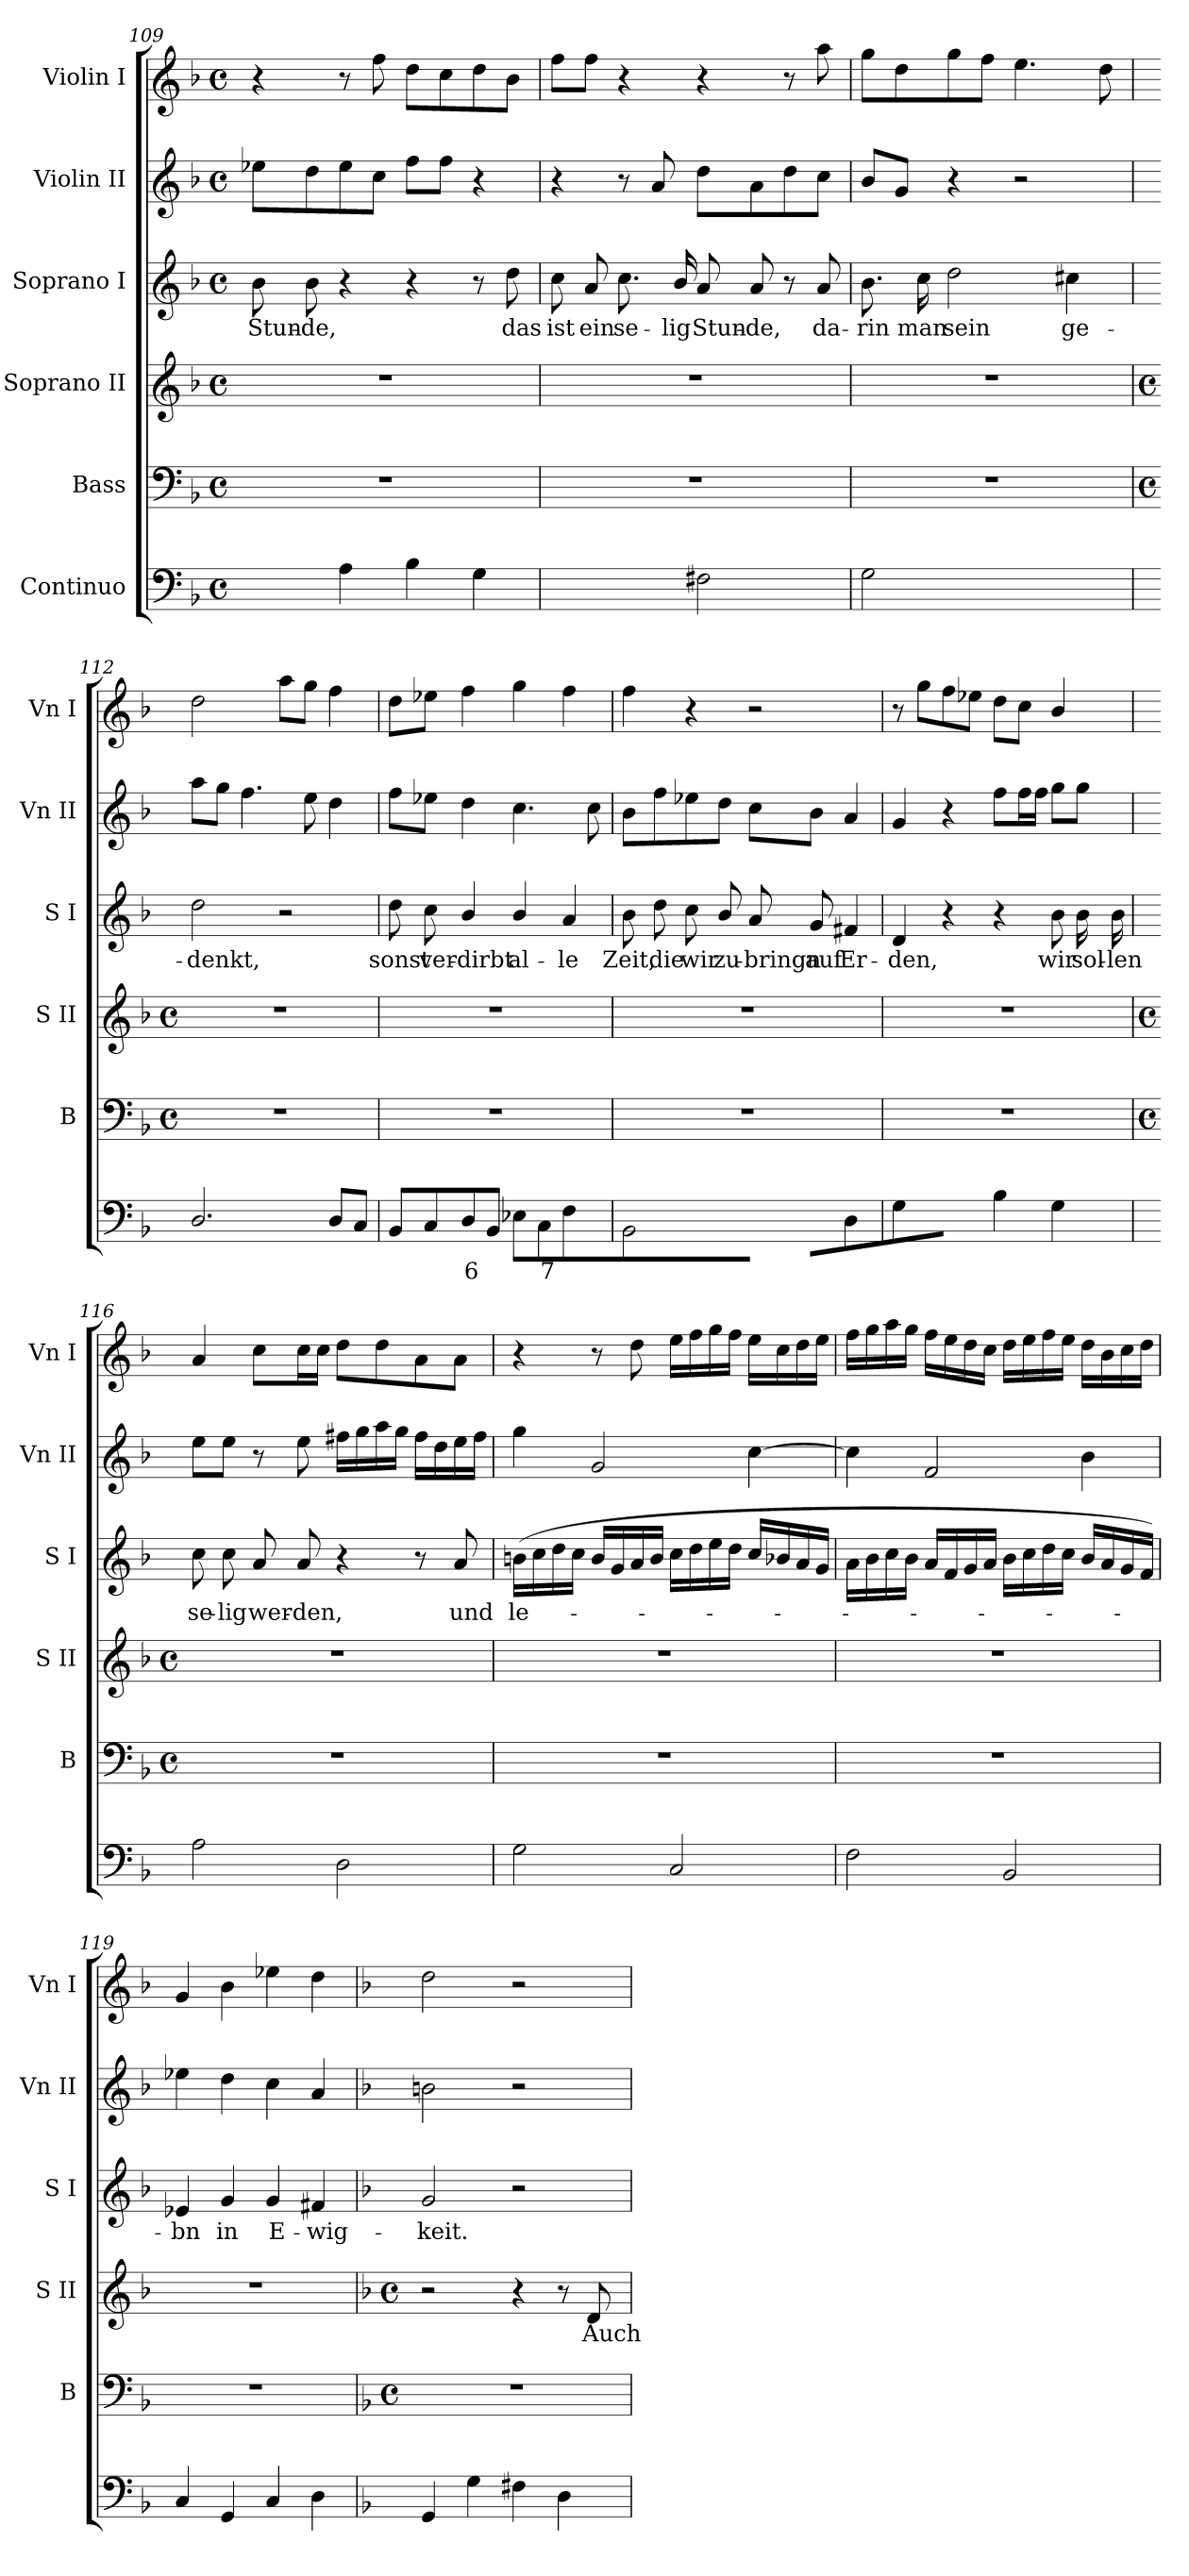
**kern	**text	**kern	**kern	**text	**kern	**text	**kern	**kern
*part6	*part6	*part5	*part4	*part4	*part3	*part3	*part2	*part1
*staff6	*staff6	*staff5	*staff4	*staff4	*staff3	*staff3	*staff2	*staff1
*I"Continuo	*	*I"Bass	*I"Soprano II	*	*I"Soprano I	*	*I"Violin II	*I"Violin I
*	*	*I'B	*I'S II	*	*I'S I	*	*I'Vn II	*I'Vn I
*clefF4	*	*clefF4	*clefG2	*	*clefG2	*	*clefG2	*clefG2
*k[b-]	*	*k[b-]	*k[b-]	*	*k[b-]	*	*k[b-]	*k[b-]
*F:	*	*F:	*F:	*	*F:	*	*F:	*F:
*M4/4	*	*M4/4	*M4/4	*	*M4/4	*	*M4/4	*M4/4
*met(c)	*	*met(c)	*met(c)	*	*met(c)	*	*met(c)	*met(c)
=109	=109	=109	=109	=109	=109	=109	=109	=109
!	!LO:LY:b	!	!	!	!	!LO:LY:b	!	!
[8Gyy	6	1r	1r	.	8b-	Stun-	8ee-XL	4r
!	!LO:LY:b	!	!	!	!	!LO:LY:b	!	!
8GLyy]	5	.	.	.	8b-	-de,	8dd	.
4A	.	.	.	.	4r	.	8ee-	8r
.	.	.	.	.	.	.	8ccJ	8ff
4B-	.	.	.	.	4r	.	8ffL	8ddL
.	.	.	.	.	.	.	8ffJ	8cc
4G	.	.	.	.	8r	.	4r	8dd
!	!	!	!	!	!	!LO:LY:b	!	!
.	.	.	.	.	8dd	das	.	8b-J
=110	=110	=110	=110	=110	=110	=110	=110	=110
!	!LO:LY:b	!	!	!	!	!LO:LY:b	!	!
[4Ayy	6	1r	1r	.	8cc	ist	4r	8ffL
!	!	!	!	!	!	!LO:LY:b	!	!
.	.	.	.	.	8a	ein	.	8ffJ
!	!LO:LY:b	!	!	!	!	!LO:LY:b	!	!
4Ayy]	5	.	.	.	8.cc	se-	8r	4r
.	.	.	.	.	.	.	8a	.
!	!	!	!	!	!	!LO:LY:b	!	!
.	.	.	.	.	16b-/	-lig	.	.
!	!	!	!	!	!	!LO:LY:b	!	!
2F#X	.	.	.	.	8a	Stun-	8ddL	4r
!	!	!	!	!	!	!LO:LY:b	!	!
.	.	.	.	.	8a	-de,	8a	.
.	.	.	.	.	8r	.	8dd	8r
!	!	!	!	!	!	!LO:LY:b	!	!
.	.	.	.	.	8a	da-	8ccJ	8aa
=111	=111	=111	=111	=111	=111	=111	=111	=111
!	!	!	!	!	!	!LO:LY:b	!	!
2G	.	1r	1r	.	8.b-	-rin	8b-L	8ggL
.	.	.	.	.	.	.	8gJ	8dd
!	!	!	!	!	!	!LO:LY:b	!	!
.	.	.	.	.	16cc	man	.	.
!	!	!	!	!	!	!LO:LY:b	!	!
.	.	.	.	.	2dd	sein	4r	8gg
.	.	.	.	.	.	.	.	8ffJ
!	!LO:LY:b	!	!	!	!	!	!	!
[4Ayy	4	.	.	.	.	.	2r	4.ee
!	!	!	!	!	!	!LO:LY:b	!	!
4Ayy]	.	.	.	.	4cc#X	ge-	.	.
.	.	.	.	.	.	.	.	8dd
!!LO:LB:g=z
=112	=112	=112	=112	=112	=112	=112	=112	=112
*	*	*M4/4	*M4/4	*	*	*	*	*
*	*	*met(c)	*met(c)	*	*	*	*	*
!	!	!	!	!	!	!LO:LY:b	!	!
2.D/	.	1r	1r	.	2dd	-denkt,	8aaL	2dd
.	.	.	.	.	.	.	8ggJ	.
.	.	.	.	.	.	.	4.ff	.
.	.	.	.	.	2r	.	.	8aaL
.	.	.	.	.	.	.	8ee	8ggJ
8DL	.	.	.	.	.	.	4dd	4ff
8CJ	.	.	.	.	.	.	.	.
=113	=113	=113	=113	=113	=113	=113	=113	=113
!	!	!	!	!	!	!LO:LY:b	!	!
8BB-L	.	1r	1r	.	8dd	sonst	8ffL	8ddL
!	!	!	!	!	!	!LO:LY:b	!	!
8C	.	.	.	.	8cc	ver-	8ee-XJ	8ee-XJ
!	!LO:LY:b	!	!	!	!	!LO:LY:b	!	!
8D	6	.	.	.	4b-/	-dirbt	4dd	4ff
8BB-J	.	.	.	.	.	.	.	.
!	!	!	!	!	!	!LO:LY:b	!	!
8E-XL	.	.	.	.	4b-/	al-	4.cc	4gg
!	!LO:LY:b	!	!	!	!	!	!	!
8C	7	.	.	.	.	.	.	.
!	!	!	!	!	!	!LO:LY:b	!	!
4F	.	.	.	.	4a	-le	.	4ff
.	.	.	.	.	.	.	8cc	.
=114	=114	=114	=114	=114	=114	=114	=114	=114
!	!	!	!	!	!	!LO:LY:b	!	!
2BB-	.	1r	1r	.	8b-	Zeit,	8b-L	4ff
!	!	!	!	!	!	!LO:LY:b	!	!
.	.	.	.	.	8dd	die	8ff	.
!	!	!	!	!	!	!LO:LY:b	!	!
.	.	.	.	.	8cc	wir	8ee-X	4r
!	!	!	!	!	!	!LO:LY:b	!	!
.	.	.	.	.	8b-/	zu-	8ddJ	.
!	!LO:LY:b	!	!	!	!	!LO:LY:b	!	!
[8CJyy	6	.	.	.	8a	-bringn	8ccL	2r
!	!LO:LY:b	!	!	!	!	!LO:LY:b	!	!
8CLyy]	5	.	.	.	8g	auf	8b-J	.
!	!	!	!	!	!	!LO:LY:b	!	!
4D	.	.	.	.	4f#X	Er-	4a	.
=115	=115	=115	=115	=115	=115	=115	=115	=115
!	!	!	!	!	!	!LO:LY:b	!	!
4G	.	1r	1r	.	4d	-den,	4g	8r
.	.	.	.	.	.	.	.	8ggL
!	!LO:LY:b	!	!	!	!	!	!	!
[8AJyy	6	.	.	.	4r	.	4r	8ff
!	!LO:LY:b	!	!	!	!	!	!	!
8ALyy]	5	.	.	.	.	.	.	8ee-XJ
4B-	.	.	.	.	4r	.	8ffL	8ddL
.	.	.	.	.	.	.	16ffL	8ccJ
.	.	.	.	.	.	.	16ffJJ	.
!	!	!	!	!	!	!LO:LY:b	!	!
4G	.	.	.	.	8b-	wir	8ggL	4b-/
!	!	!	!	!	!	!LO:LY:b	!	!
.	.	.	.	.	16b-	sol-	8ggJ	.
!	!	!	!	!	!	!LO:LY:b	!	!
.	.	.	.	.	16b-	-len	.	.
!!LO:LB:g=z
=116	=116	=116	=116	=116	=116	=116	=116	=116
*	*	*M4/4	*M4/4	*	*	*	*	*
*	*	*met(c)	*met(c)	*	*	*	*	*
!	!	!	!	!	!	!LO:LY:b	!	!
2A	.	1r	1r	.	8cc	se-	8eeL	4a
!	!	!	!	!	!	!LO:LY:b	!	!
.	.	.	.	.	8cc	-lig	8eeJ	.
!	!	!	!	!	!	!LO:LY:b	!	!
.	.	.	.	.	8a	wer-	8r	8ccL
!	!	!	!	!	!	!LO:LY:b	!	!
.	.	.	.	.	8a	-den,	8ee	16ccL
.	.	.	.	.	.	.	.	16ccJJ
2D	.	.	.	.	4r	.	16ff#XLL	8ddL
.	.	.	.	.	.	.	16gg	.
.	.	.	.	.	.	.	16aa	8dd
.	.	.	.	.	.	.	16ggJJ	.
.	.	.	.	.	8r	.	16ff#LL	8a
.	.	.	.	.	.	.	16dd	.
!	!	!	!	!	!	!LO:LY:b	!	!
.	.	.	.	.	8a	und	16ee	8aJ
.	.	.	.	.	.	.	16ff#JJ	.
=117	=117	=117	=117	=117	=117	=117	=117	=117
!	!	!	!	!	!	!LO:LY:b	!	!
2G	.	1r	1r	.	(<16bnLL	le-	4gg	4r
.	.	.	.	.	16cc	.	.	.
.	.	.	.	.	16dd	.	.	.
.	.	.	.	.	16ccJJ	.	.	.
.	.	.	.	.	16bLL	.	2g	8r
.	.	.	.	.	16g	.	.	.
.	.	.	.	.	16a	.	.	8dd
.	.	.	.	.	16bJJ	.	.	.
2C	.	.	.	.	16ccLL	.	.	16eeLL
.	.	.	.	.	16dd	.	.	16ff
.	.	.	.	.	16ee	.	.	16gg
.	.	.	.	.	16ddJJ	.	.	16ffJJ
.	.	.	.	.	16ccLL	.	[4cc	16eeLL
.	.	.	.	.	16b-X	.	.	16cc
.	.	.	.	.	16a	.	.	16dd
.	.	.	.	.	16gJJ	.	.	16eeJJ
=118	=118	=118	=118	=118	=118	=118	=118	=118
2F	.	1r	1r	.	16aLL	.	4cc]	16ffLL
.	.	.	.	.	16b-	.	.	16gg
.	.	.	.	.	16cc	.	.	16aa
.	.	.	.	.	16b-JJ	.	.	16ggJJ
.	.	.	.	.	16aLL	.	2f	16ffLL
.	.	.	.	.	16f	.	.	16ee
.	.	.	.	.	16g	.	.	16dd
.	.	.	.	.	16aJJ	.	.	16ccJJ
2BB-	.	.	.	.	16b-LL	.	.	16ddLL
.	.	.	.	.	16cc	.	.	16ee
.	.	.	.	.	16dd	.	.	16ff
.	.	.	.	.	16ccJJ	.	.	16eeJJ
.	.	.	.	.	16b-LL	.	4b-	16ddLL
.	.	.	.	.	16a	.	.	16b-
.	.	.	.	.	16g	.	.	16cc
.	.	.	.	.	16fJJ)	.	.	16ddJJ
=119	=119	=119	=119	=119	=119	=119	=119	=119
!	!	!	!	!	!	!LO:LY:b	!	!
4C	.	1r	1r	.	4e-X	bn	4ee-X	4g
!	!	!	!	!	!	!LO:LY:b	!	!
4GG	.	.	.	.	4g	in	4dd	4b-
!	!	!	!	!	!	!LO:LY:b	!	!
4C	.	.	.	.	4g	E-	4cc	4ee-X
!	!	!	!	!	!	!LO:LY:b	!	!
4D	.	.	.	.	4f#X	-wig-	4a	4dd
!!LO:LB:g=z
=120	=120	=120	=120	=120	=120	=120	=120	=120
*	*	*k[b-]	*k[b-]	*	*	*	*	*
*	*	*F:	*F:	*	*	*	*	*
*	*	*M4/4	*M4/4	*	*	*	*	*
*	*	*met(c)	*met(c)	*	*	*	*	*
!	!	!	!	!	!	!LO:LY:b	!	!
4GG	.	1r	2r	.	2g	-keit.	2bn	2dd
4G	.	.	.	.	.	.	.	.
4F#X	.	.	4r	.	2r	.	2r	2r
4D	.	.	8r	.	.	.	.	.
!	!	!	!	!LO:LY:b	!	!	!	!
.	.	.	8d	Auch	.	.	.	.
=	=	=	=	=	=	=	=	=
*-	*-	*-	*-	*-	*-	*-	*-	*-
